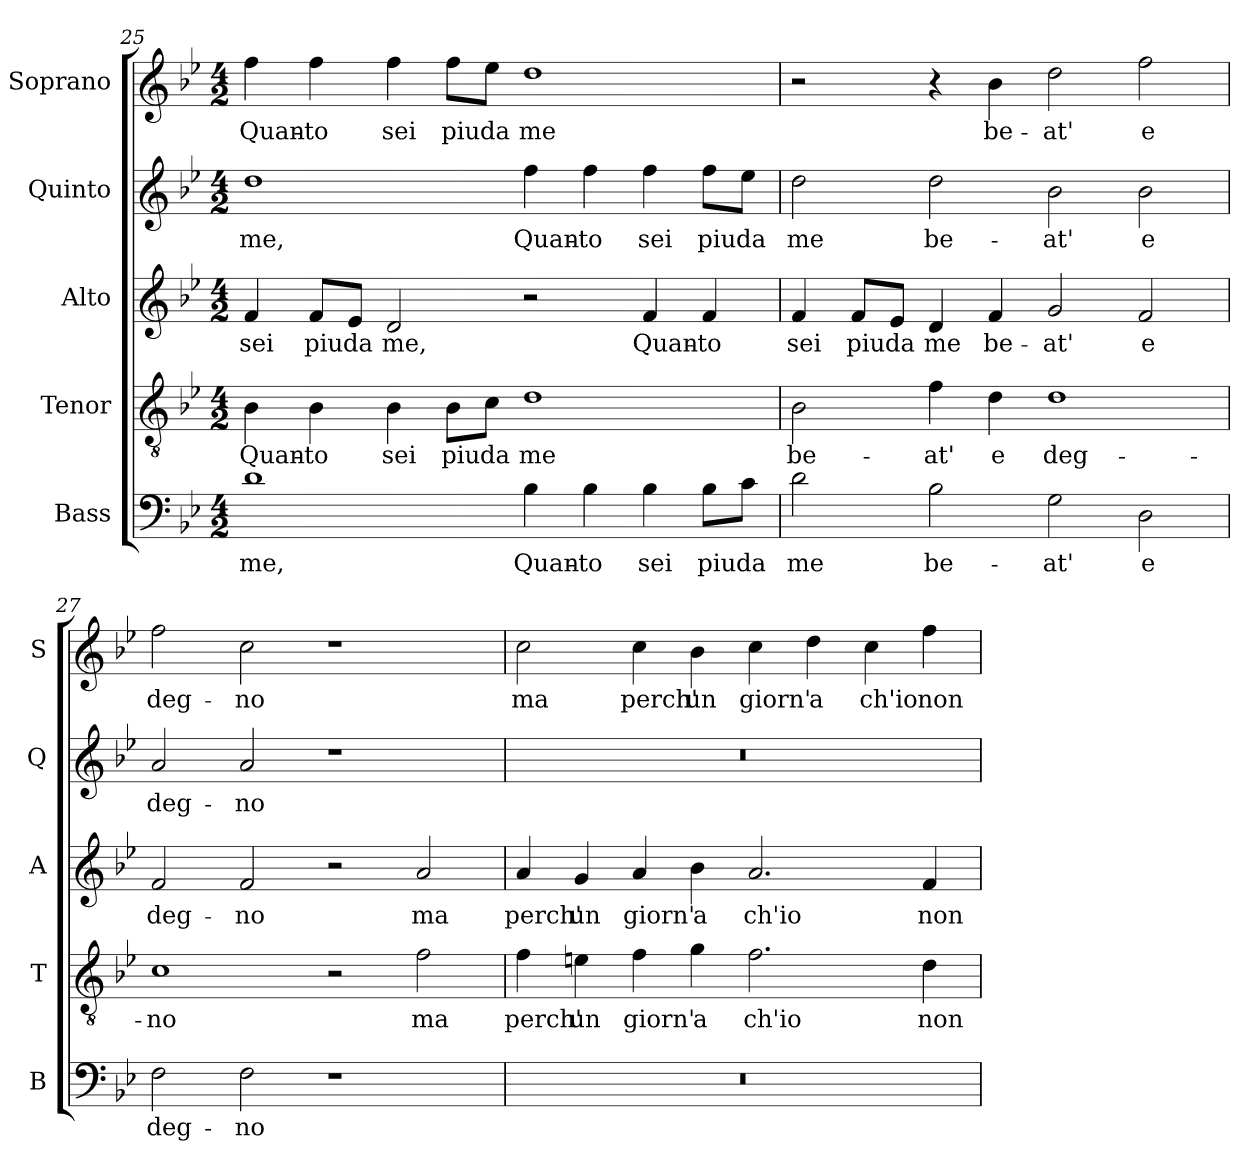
**kern	**text	**kern	**text	**kern	**text	**kern	**text	**kern	**text
*part5	*part5	*part4	*part4	*part3	*part3	*part2	*part2	*part1	*part1
*staff5	*staff5	*staff4	*staff4	*staff3	*staff3	*staff2	*staff2	*staff1	*staff1
*I"Bass	*	*I"Tenor	*	*I"Alto	*	*I"Quinto	*	*I"Soprano	*
*I'B	*	*I'T	*	*I'A	*	*I'Q	*	*I'S	*
!!LO:LB:g=z
*clefF4	*	*clefGv2	*	*clefG2	*	*clefG2	*	*clefG2	*
*k[b-e-]	*	*k[b-e-]	*	*k[b-e-]	*	*k[b-e-]	*	*k[b-e-]	*
*B-:	*	*B-:	*	*B-:	*	*B-:	*	*B-:	*
*M4/2	*	*M4/2	*	*M4/2	*	*M4/2	*	*M4/2	*
=25	=25	=25	=25	=25	=25	=25	=25	=25	=25
!	!LO:LY:b	!	!	!	!	!	!	!	!
!	!	!	!LO:LY:b	!	!	!	!	!	!
!	!	!	!	!	!LO:LY:b	!	!	!	!
!	!	!	!	!	!	!	!LO:LY:b	!	!
!	!	!	!	!	!	!	!	!	!LO:LY:b
1d	me,	4B-\	Quan-	4f/	sei	1dd	me,	4ff\	Quan-
!	!	!	!LO:LY:b	!	!	!	!	!	!
!	!	!	!	!	!LO:LY:b	!	!	!	!
!	!	!	!	!	!	!	!	!	!LO:LY:b
.	.	4B-\	-to	8f/L	piu	.	.	4ff\	-to
!	!	!	!	!	!LO:LY:b	!	!	!	!
.	.	.	.	8e-/J	da	.	.	.	.
!	!	!	!LO:LY:b	!	!	!	!	!	!
!	!	!	!	!	!LO:LY:b	!	!	!	!
!	!	!	!	!	!	!	!	!	!LO:LY:b
.	.	4B-\	sei	2d/	me,	.	.	4ff\	sei
!	!	!	!LO:LY:b	!	!	!	!	!	!
!	!	!	!	!	!	!	!	!	!LO:LY:b
.	.	8B-\L	piu	.	.	.	.	8ff\L	piu
!	!	!	!LO:LY:b	!	!	!	!	!	!
!	!	!	!	!	!	!	!	!	!LO:LY:b
.	.	8c\J	da	.	.	.	.	8ee-\J	da
!	!LO:LY:b	!	!	!	!	!	!	!	!
!	!	!	!LO:LY:b	!	!	!	!	!	!
!	!	!	!	!	!	!	!LO:LY:b	!	!
!	!	!	!	!	!	!	!	!	!LO:LY:b
4B-\	Quan-	1d	me	2r	.	4ff\	Quan-	1dd	me
!	!LO:LY:b	!	!	!	!	!	!	!	!
!	!	!	!	!	!	!	!LO:LY:b	!	!
4B-\	-to	.	.	.	.	4ff\	-to	.	.
!	!LO:LY:b	!	!	!	!	!	!	!	!
!	!	!	!	!	!LO:LY:b	!	!	!	!
!	!	!	!	!	!	!	!LO:LY:b	!	!
4B-\	sei	.	.	4f/	Quan-	4ff\	sei	.	.
!	!LO:LY:b	!	!	!	!	!	!	!	!
!	!	!	!	!	!LO:LY:b	!	!	!	!
!	!	!	!	!	!	!	!LO:LY:b	!	!
8B-\L	piu	.	.	4f/	-to	8ff\L	piu	.	.
!	!LO:LY:b	!	!	!	!	!	!	!	!
!	!	!	!	!	!	!	!LO:LY:b	!	!
8c\J	da	.	.	.	.	8ee-\J	da	.	.
=26	=26	=26	=26	=26	=26	=26	=26	=26	=26
!	!LO:LY:b	!	!	!	!	!	!	!	!
!	!	!	!LO:LY:b	!	!	!	!	!	!
!	!	!	!	!	!LO:LY:b	!	!	!	!
!	!	!	!	!	!	!	!LO:LY:b	!	!
2d\	me	2B-\	be-	4f/	sei	2dd\	me	2r	.
!	!	!	!	!	!LO:LY:b	!	!	!	!
.	.	.	.	8f/L	piu	.	.	.	.
!	!	!	!	!	!LO:LY:b	!	!	!	!
.	.	.	.	8e-/J	da	.	.	.	.
!	!LO:LY:b	!	!	!	!	!	!	!	!
!	!	!	!LO:LY:b	!	!	!	!	!	!
!	!	!	!	!	!LO:LY:b	!	!	!	!
!	!	!	!	!	!	!	!LO:LY:b	!	!
2B-\	be-	4f\	-at'	4d/	me	2dd\	be-	4r	.
!	!	!	!LO:LY:b	!	!	!	!	!	!
!	!	!	!	!	!LO:LY:b	!	!	!	!
!	!	!	!	!	!	!	!	!	!LO:LY:b
.	.	4d\	e	4f/	be-	.	.	4b-\	be-
!	!LO:LY:b	!	!	!	!	!	!	!	!
!	!	!	!LO:LY:b	!	!	!	!	!	!
!	!	!	!	!	!LO:LY:b	!	!	!	!
!	!	!	!	!	!	!	!LO:LY:b	!	!
!	!	!	!	!	!	!	!	!	!LO:LY:b
2G\	-at'	1d	deg-	2g/	-at'	2b-\	-at'	2dd\	-at'
!	!LO:LY:b	!	!	!	!	!	!	!	!
!	!	!	!	!	!LO:LY:b	!	!	!	!
!	!	!	!	!	!	!	!LO:LY:b	!	!
!	!	!	!	!	!	!	!	!	!LO:LY:b
2D\	e	.	.	2f/	e	2b-\	e	2ff\	e
=27	=27	=27	=27	=27	=27	=27	=27	=27	=27
!	!LO:LY:b	!	!	!	!	!	!	!	!
!	!	!	!LO:LY:b	!	!	!	!	!	!
!	!	!	!	!	!LO:LY:b	!	!	!	!
!	!	!	!	!	!	!	!LO:LY:b	!	!
!	!	!	!	!	!	!	!	!	!LO:LY:b
2F\	deg-	1c	-no	2f/	deg-	2a/	deg-	2ff\	deg-
!	!LO:LY:b	!	!	!	!	!	!	!	!
!	!	!	!	!	!LO:LY:b	!	!	!	!
!	!	!	!	!	!	!	!LO:LY:b	!	!
!	!	!	!	!	!	!	!	!	!LO:LY:b
2F\	-no	.	.	2f/	-no	2a/	-no	2cc\	-no
1r	.	2r	.	2r	.	1r	.	1r	.
!	!	!	!LO:LY:b	!	!	!	!	!	!
!	!	!	!	!	!LO:LY:b	!	!	!	!
.	.	2f\	ma	2a/	ma	.	.	.	.
!!LO:PB:g=z
=28	=28	=28	=28	=28	=28	=28	=28	=28	=28
!	!	!	!LO:LY:b	!	!	!	!	!	!
!	!	!	!	!	!LO:LY:b	!	!	!	!
!	!	!	!	!	!	!	!	!	!LO:LY:b
0r	.	4f\	perch'	4a/	perch'	0r	.	2cc\	ma
!	!	!	!LO:LY:b	!	!	!	!	!	!
!	!	!	!	!	!LO:LY:b	!	!	!	!
.	.	4en\	un	4g/	un	.	.	.	.
!	!	!	!LO:LY:b	!	!	!	!	!	!
!	!	!	!	!	!LO:LY:b	!	!	!	!
!	!	!	!	!	!	!	!	!	!LO:LY:b
.	.	4f\	giorn'	4a/	giorn'	.	.	4cc\	perch'
!	!	!	!LO:LY:b	!	!	!	!	!	!
!	!	!	!	!	!LO:LY:b	!	!	!	!
!	!	!	!	!	!	!	!	!	!LO:LY:b
.	.	4g\	a	4b-\	a	.	.	4b-\	un
!	!	!	!LO:LY:b	!	!	!	!	!	!
!	!	!	!	!	!LO:LY:b	!	!	!	!
!	!	!	!	!	!	!	!	!	!LO:LY:b
.	.	2.f\	ch'io	2.a/	ch'io	.	.	4cc\	giorn'
!	!	!	!	!	!	!	!	!	!LO:LY:b
.	.	.	.	.	.	.	.	4dd\	a
!	!	!	!	!	!	!	!	!	!LO:LY:b
.	.	.	.	.	.	.	.	4cc\	ch'io
!	!	!	!LO:LY:b	!	!	!	!	!	!
!	!	!	!	!	!LO:LY:b	!	!	!	!
!	!	!	!	!	!	!	!	!	!LO:LY:b
.	.	4d\	non	4f/	non	.	.	4ff\	non
=	=	=	=	=	=	=	=	=	=
*-	*-	*-	*-	*-	*-	*-	*-	*-	*-
